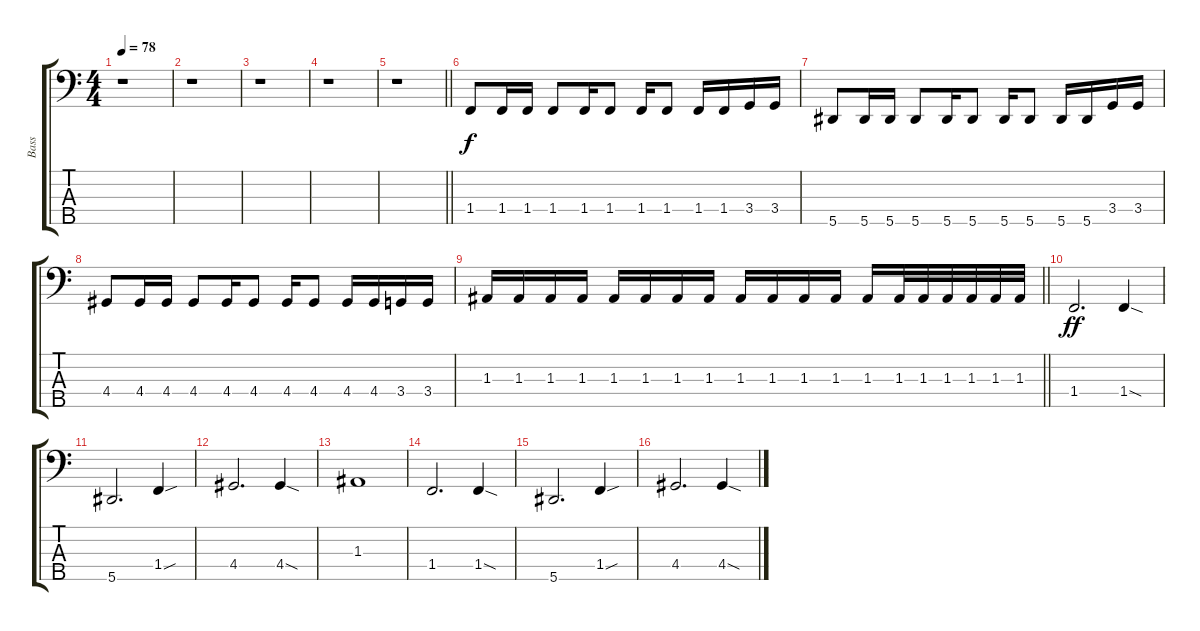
\track ("Bass" "Bass") {instrument electricbasspick}
\staff {score tabs}
\tuning (G2 D2 A1 E1 Bb0) {hide}
\ts (4 4)
\tempo 78
\clef f4
\ks c
r.1{dy f instrument electricbasspick} |
r.1 |
r.1 |
r.1 |
\barLineRight lightlight
r.1 |
1.4.8 1.4.16 1.4.16 1.4.8 1.4.16 1.4.8 1.4.16 1.4.8 1.4.16 1.4.16 3.4.16 3.4.16 |
5.5.8 5.5.16 5.5.16 5.5.8 5.5.16 5.5.8 5.5.16 5.5.8 5.5.16 5.5.16 3.4.16 3.4.16 |
4.4.8 4.4.16 4.4.16 4.4.8 4.4.16 4.4.8 4.4.16 4.4.8 4.4.16 4.4.16 3.4.16 3.4.16 |
\barLineRight lightlight
1.3.16 1.3.16 1.3.16 1.3.16 1.3.16 1.3.16 1.3.16 1.3.16 1.3.16 1.3.16 1.3.16 1.3.16 1.3.16 1.3.32 1.3.32 1.3.32 1.3.32 1.3.32 1.3.32 |
1.4.2{d dy ff} 1.4{sod}.4 |
5.5.2{d} 1.4{sou}.4 |
4.4.2{d} 4.4{sod}.4 |
1.3.1 |
1.4.2{d} 1.4{sod}.4 |
5.5.2{d} 1.4{sou}.4 |
4.4.2{d} 4.4{sod}.4
